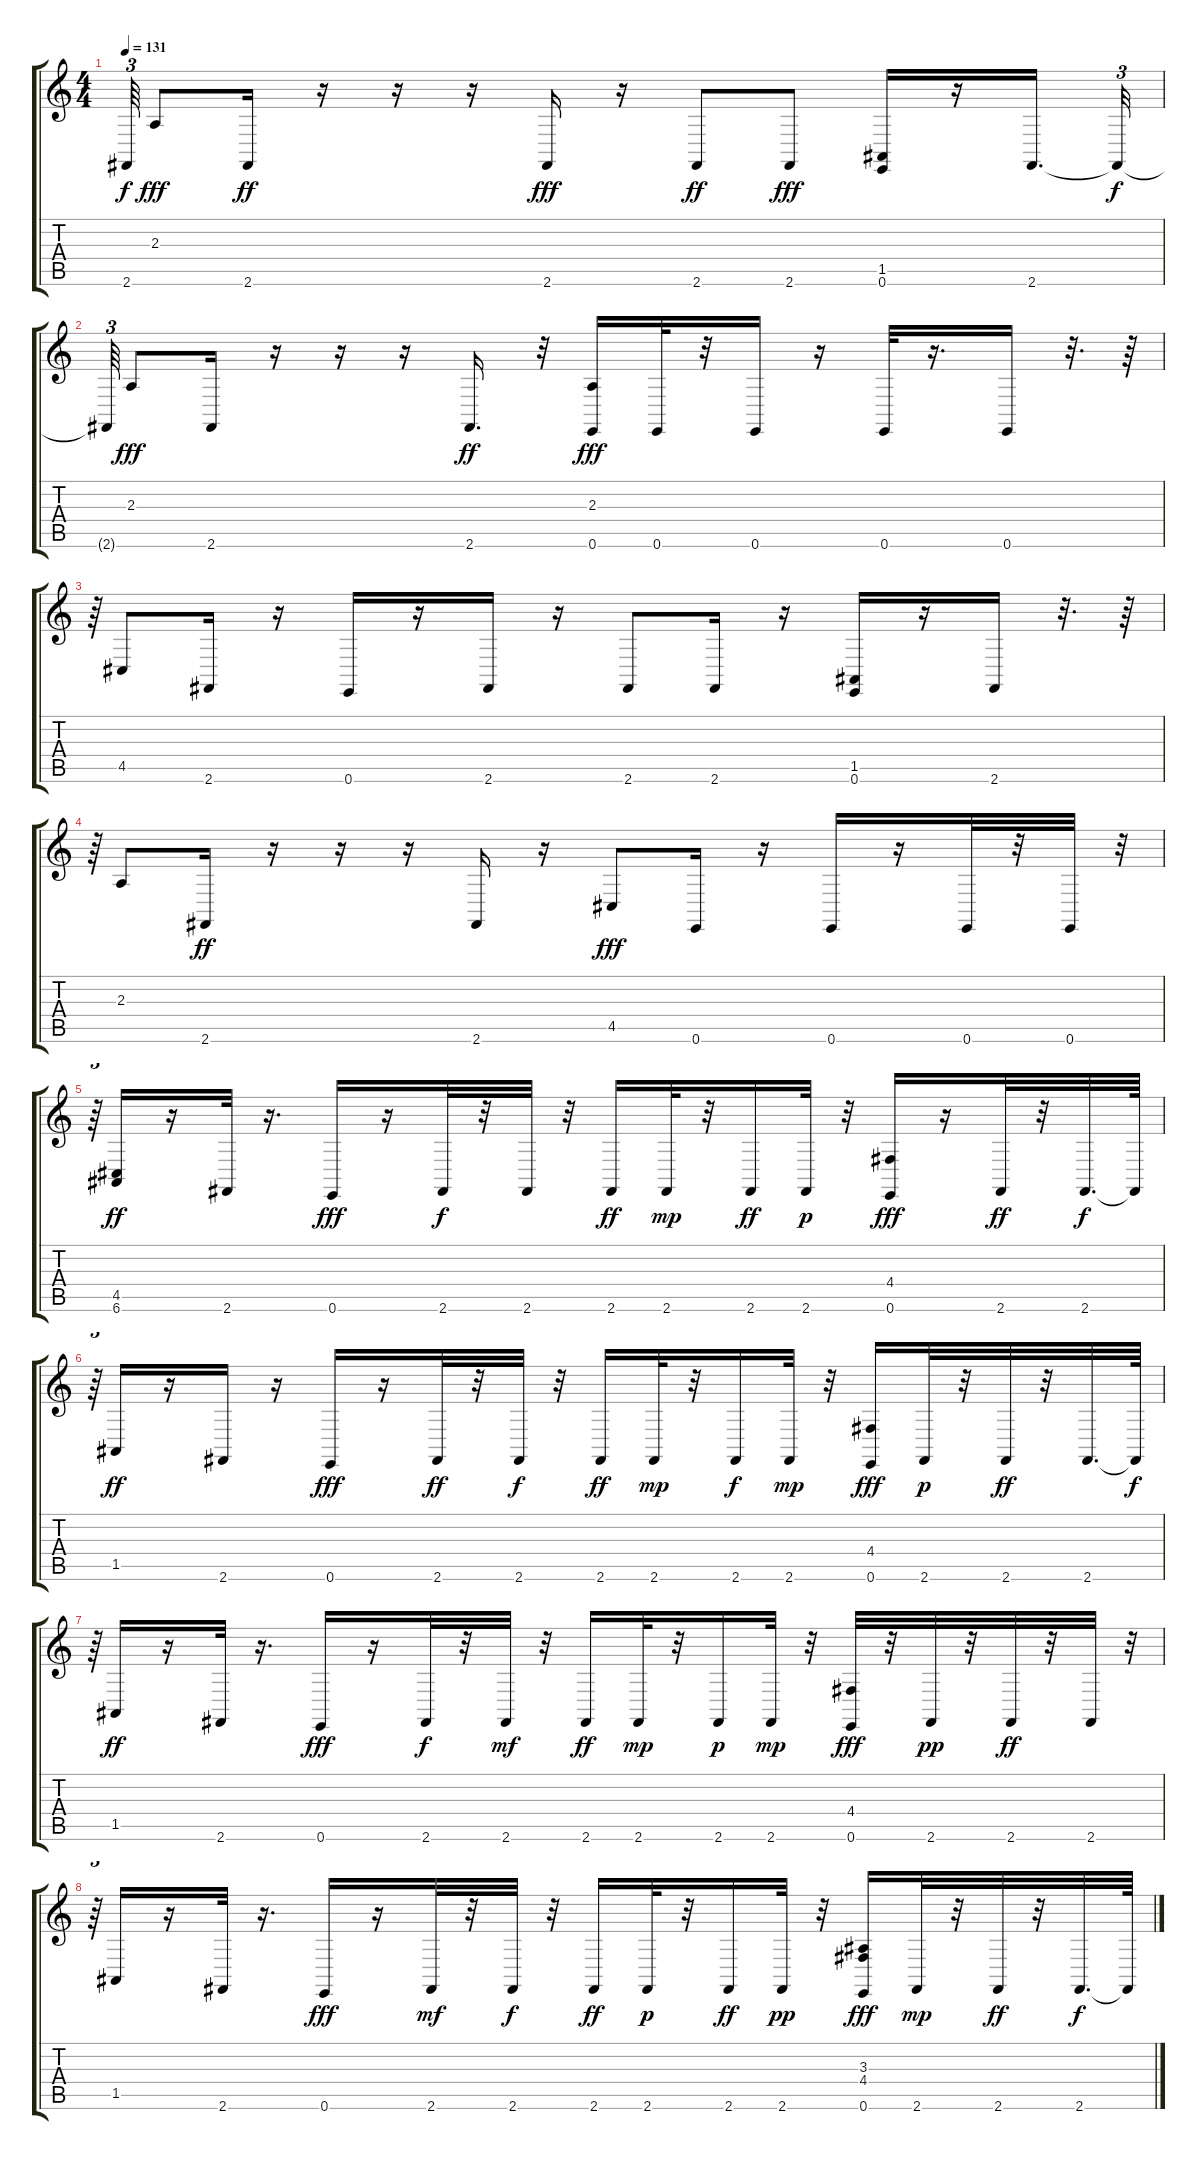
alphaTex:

\track "" {instrument synthdrum}
\staff {score tabs}
\tuning (E4 B3 G3 D3 A2 E2) {hide}
\ts (4 4)
\tempo 131
\clef g2
\ks c
2.6{t}.64{tu (3 2) dy f} 2.3.8{dy fff} 2.6.16{dy ff} r.16 r.16 r.16 2.6.16{dy fff} r.16 2.6.8{dy ff} 2.6.8{dy fff} (1.5 0.6).16 r.16 2.6.16{d} 2.6{t}.32{tu (3 2) dy f} |
2.6{t}.64{tu (3 2)} 2.3.8{dy fff} 2.6.16 r.16 r.16 r.16 2.6.16{d dy ff} r.32 (2.3 0.6).16{dy fff} 0.6.32 r.32 0.6.16 r.16 0.6.32 r.16{d} 0.6.16 r.32{d} r.64 |
r.64{tu (3 2)} 4.5.8 2.6.16 r.16 0.6.16 r.16 2.6.16 r.16 2.6.8 2.6.16 r.16 (1.5 0.6).16 r.16 2.6.16 r.32{d} r.64 |
r.64{tu (3 2)} 2.3.8 2.6.16{dy ff} r.16 r.16 r.16 2.6.16 r.16 4.5.8{dy fff} 0.6.16 r.16 0.6.16 r.16 0.6.32 r.32 0.6.32 r.32{tu (3 2)} |
r.64{tu (3 2)} (4.5 6.6).16{dy ff} r.16 2.6.32 r.16{d} 0.6.16{dy fff} r.16 2.6.32{dy f} r.32 2.6.32 r.32 2.6.16{dy ff} 2.6.32{dy mp} r.32 2.6.16{dy ff} 2.6.32{dy p} r.32 (4.4 0.6).16{dy fff} r.16 2.6.32{dy ff} r.32 2.6.32{d dy f} 2.6{t}.64 |
r.64{tu (3 2)} 1.5.16{dy ff} r.16 2.6.16 r.16 0.6.16{dy fff} r.16 2.6.32{dy ff} r.32 2.6.32{dy f} r.32 2.6.16{dy ff} 2.6.32{dy mp} r.32 2.6.16{dy f} 2.6.32{dy mp} r.32 (4.4 0.6).16{dy fff} 2.6.32{dy p} r.32 2.6.32{dy ff} r.32 2.6.32{d} 2.6{t}.64{dy f} |
r.64{tu (3 2)} 1.5.16{dy ff} r.16 2.6.32 r.16{d} 0.6.16{dy fff} r.16 2.6.32{dy f} r.32 2.6.32{dy mf} r.32 2.6.16{dy ff} 2.6.32{dy mp} r.32 2.6.16{dy p} 2.6.32{dy mp} r.32 (4.4 0.6).32{dy fff} r.32 2.6.32{dy pp} r.32 2.6.32{dy ff} r.32 2.6.32 r.32{tu (3 2)} |
r.64{tu (3 2)} 1.5.16 r.16 2.6.32 r.16{d} 0.6.16{dy fff} r.16 2.6.32{dy mf} r.32 2.6.32{dy f} r.32 2.6.16{dy ff} 2.6.32{dy p} r.32 2.6.16{dy ff} 2.6.32{dy pp} r.32 (3.3 4.4 0.6).16{dy fff} 2.6.32{dy mp} r.32 2.6.32{dy ff} r.32 2.6.32{d dy f} 2.6{t}.64
